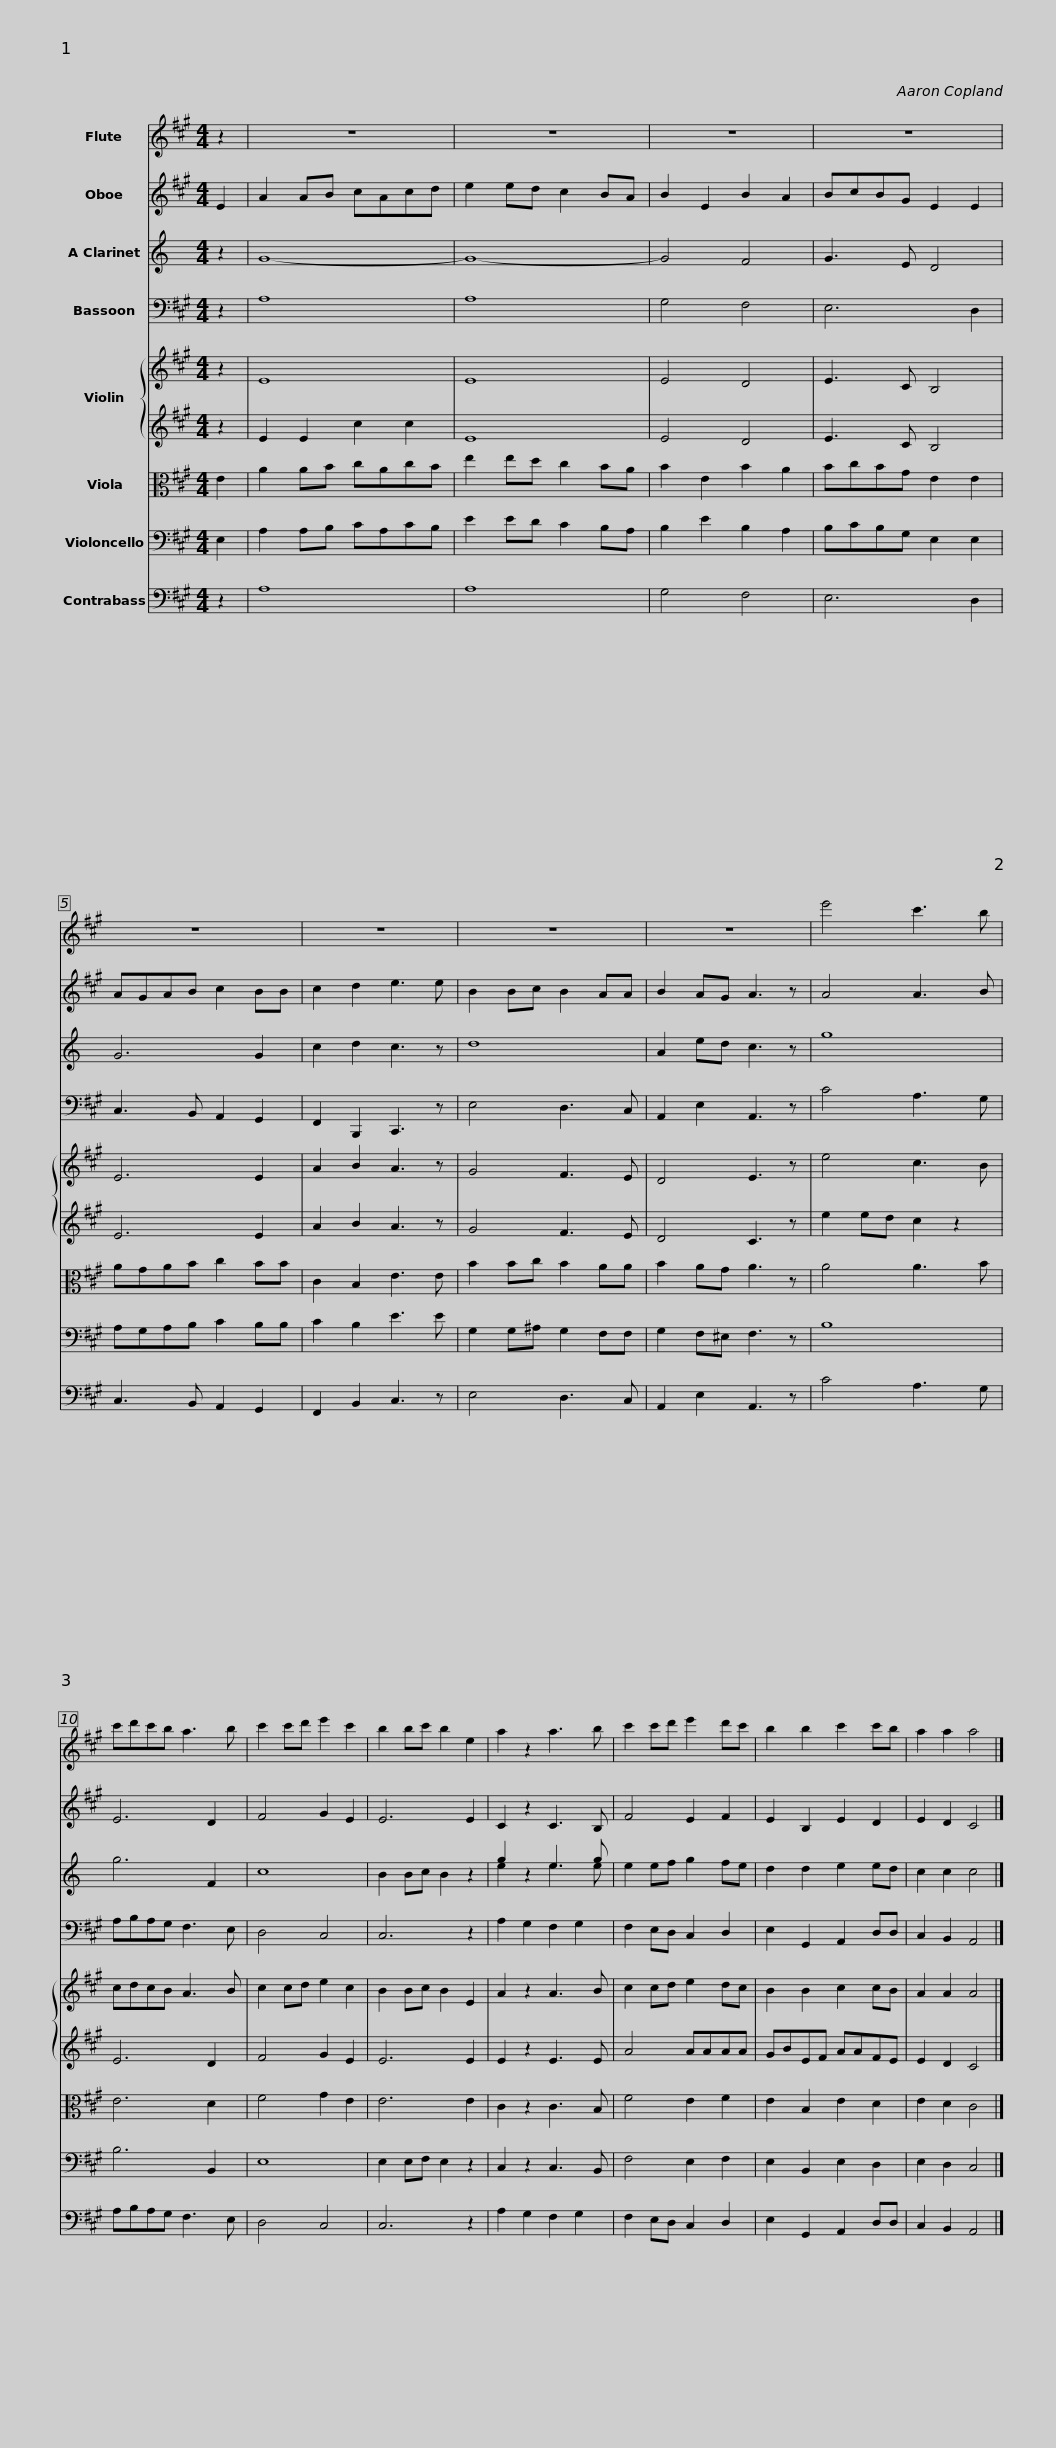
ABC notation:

X:1
%%score 1 2 ( 3 4 ) 5 { 6 | 7 } 8 9 10
L:1/8
M:4/4
I:linebreak $
K:A
V:1 treble
V:2 treble
V:3 treble transpose=-3
V:4 treble transpose="-3 "
V:5 bass
V:6 treble
V:7 treble
V:8 alto
V:9 bass
V:10 bass transpose=-12
V:1
 z2 | z8 | z8 | z8 | z8 | %5
 z8 |$ z8 | z8 | z8 | e'4 c'3 b | %10
 c'd'c'b a3 b | c'2 c'd' e'2 c'2 |$ b2 bc' b2 e2 | a2 z2 a3 b | c'2 c'd' e'2 d'c' | %15
 b2 b2 c'2 c'b | a2 a2 a4 |] %17
V:2
 E2 | A2 AB cAcd | e2 ed c2 BA | B2 E2 B2 A2 | BcBG E2 E2 | %5
 AGAB c2 BB |$ c2 d2 e3 e | B2 Bc B2 AA | B2 AG A3 z | A4 A3 B | %10
 E6 D2 | F4 G2 E2 |$ E6 E2 | C2 z2 C3 B, | F4 E2 F2 | %15
 E2 B,2 E2 D2 | E2 D2 C4 |] %17
V:3
[K:C] z2 | G8- | G8- | G4 F4 | G3 E D4 | %5
 G6 G2 |$ c2 d2 c3 z | d8 | A2 ed c3 z | g8 | %10
 g6 F2 | c8 |$ B2 Bc B2 z2 | g2 z2 e3 g | e2 ef g2 fe | %15
 d2 d2 e2 ed | c2 c2 c4 |] %17
V:4
[K:C] x2 | x8 | x8 | x8 | x8 | %5
 x8 |$ x8 | x8 | x8 | x8 | %10
 x8 | x8 |$ x8 | e2 z2 e3 e | x8 | %15
 x8 | x8 |] %17
V:5
 z2 | A,8 | A,8 | G,4 F,4 | E,6 D,2 | %5
 C,3 B,, A,,2 G,,2 |$ F,,2 B,,,2 C,,3 z | E,4 D,3 C, | A,,2 E,2 A,,3 z | C4 A,3 G, | %10
 A,B,A,G, F,3 E, | D,4 C,4 |$ C,6 z2 | A,2 G,2 F,2 G,2 | F,2 E,D, C,2 D,2 | %15
 E,2 G,,2 A,,2 D,D, | C,2 B,,2 A,,4 |] %17
V:6
 z2 | E8 | E8 | E4 D4 | E3 C B,4 | %5
 E6 E2 |$ A2 B2 A3 z | G4 F3 E | D4 E3 z | e4 c3 B | %10
 cdcB A3 B | c2 cd e2 c2 |$ B2 Bc B2 E2 | A2 z2 A3 B | c2 cd e2 dc | %15
 B2 B2 c2 cB | A2 A2 A4 |] %17
V:7
 z2 | E2 E2 c2 c2 | E8 | E4 D4 | E3 C B,4 | %5
 E6 E2 |$ A2 B2 A3 z | G4 F3 E | D4 C3 z | e2 ed c2 z2 | %10
 E6 D2 | F4 G2 E2 |$ E6 E2 | E2 z2 E3 E | A4 AAAA | %15
 GBEF AAFE | E2 D2 C4 |] %17
V:8
 E2 | A2 AB cAcB | e2 ed c2 BA | B2 E2 B2 A2 | BcBG E2 E2 | %5
 AGAB c2 BB |$ C2 B,2 E3 E | B2 Bc B2 AA | B2 AG A3 z | A4 A3 B | %10
 E6 D2 | F4 G2 E2 |$ E6 E2 | C2 z2 C3 B, | F4 E2 F2 | %15
 E2 B,2 E2 D2 | E2 D2 C4 |] %17
V:9
 E,2 | A,2 A,B, CA,CB, | E2 ED C2 B,A, | B,2 E2 B,2 A,2 | B,CB,G, E,2 E,2 | %5
 A,G,A,B, C2 B,B, |$ C2 B,2 E3 E | G,2 G,^A, G,2 F,F, | G,2 F,^E, F,3 z | B,8 | %10
 B,6 B,,2 | E,8 |$ E,2 E,F, E,2 z2 | C,2 z2 C,3 B,, | F,4 E,2 F,2 | %15
 E,2 B,,2 E,2 D,2 | E,2 D,2 C,4 |] %17
V:10
 z2 | A,8 | A,8 | G,4 F,4 | E,6 D,2 | %5
 C,3 B,, A,,2 G,,2 |$ F,,2 B,,2 C,3 z | E,4 D,3 C, | A,,2 E,2 A,,3 z | C4 A,3 G, | %10
 A,B,A,G, F,3 E, | D,4 C,4 |$ C,6 z2 | A,2 G,2 F,2 G,2 | F,2 E,D, C,2 D,2 | %15
 E,2 G,,2 A,,2 D,D, | C,2 B,,2 A,,4 |] %17
